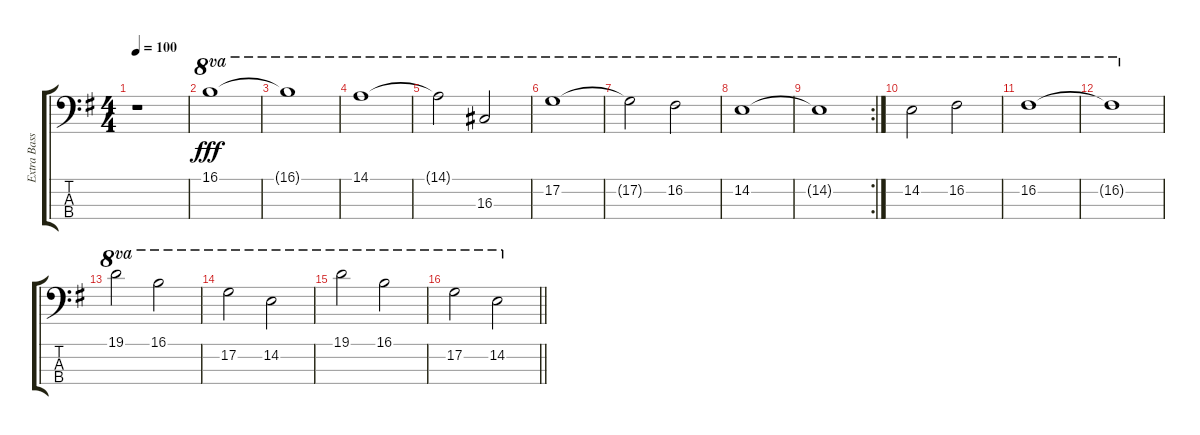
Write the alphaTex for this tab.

\track ("Extra Bass" "Extra Bass") {instrument electricbassfinger}
\staff {score tabs}
\tuning (G2 D2 A1 E1) {hide}
\ts (4 4)
\tempo 100
\clef f4
\ks g
r.1{dy fff} |
16.1.1{ot 8va} |
16.1{t}.1{ot 8va} |
14.1.1{ot 8va} |
14.1{t}.2{ot 8va} 16.3.2{ot 8va} |
17.2.1{ot 8va} |
17.2{t}.2{ot 8va} 16.2.2{ot 8va} |
14.2.1{ot 8va} |
\rc 2
14.2{t}.1{ot 8va} |
14.2.2{ot 8va} 16.2.2{ot 8va} |
16.2.1{ot 8va} |
16.2{t}.1{ot 8va} |
19.1.2{ot 8va} 16.1.2{ot 8va} |
17.2.2{ot 8va} 14.2.2{ot 8va} |
19.1.2{ot 8va} 16.1.2{ot 8va} |
\barLineRight lightlight
17.2.2{ot 8va} 14.2.2{ot 8va}
